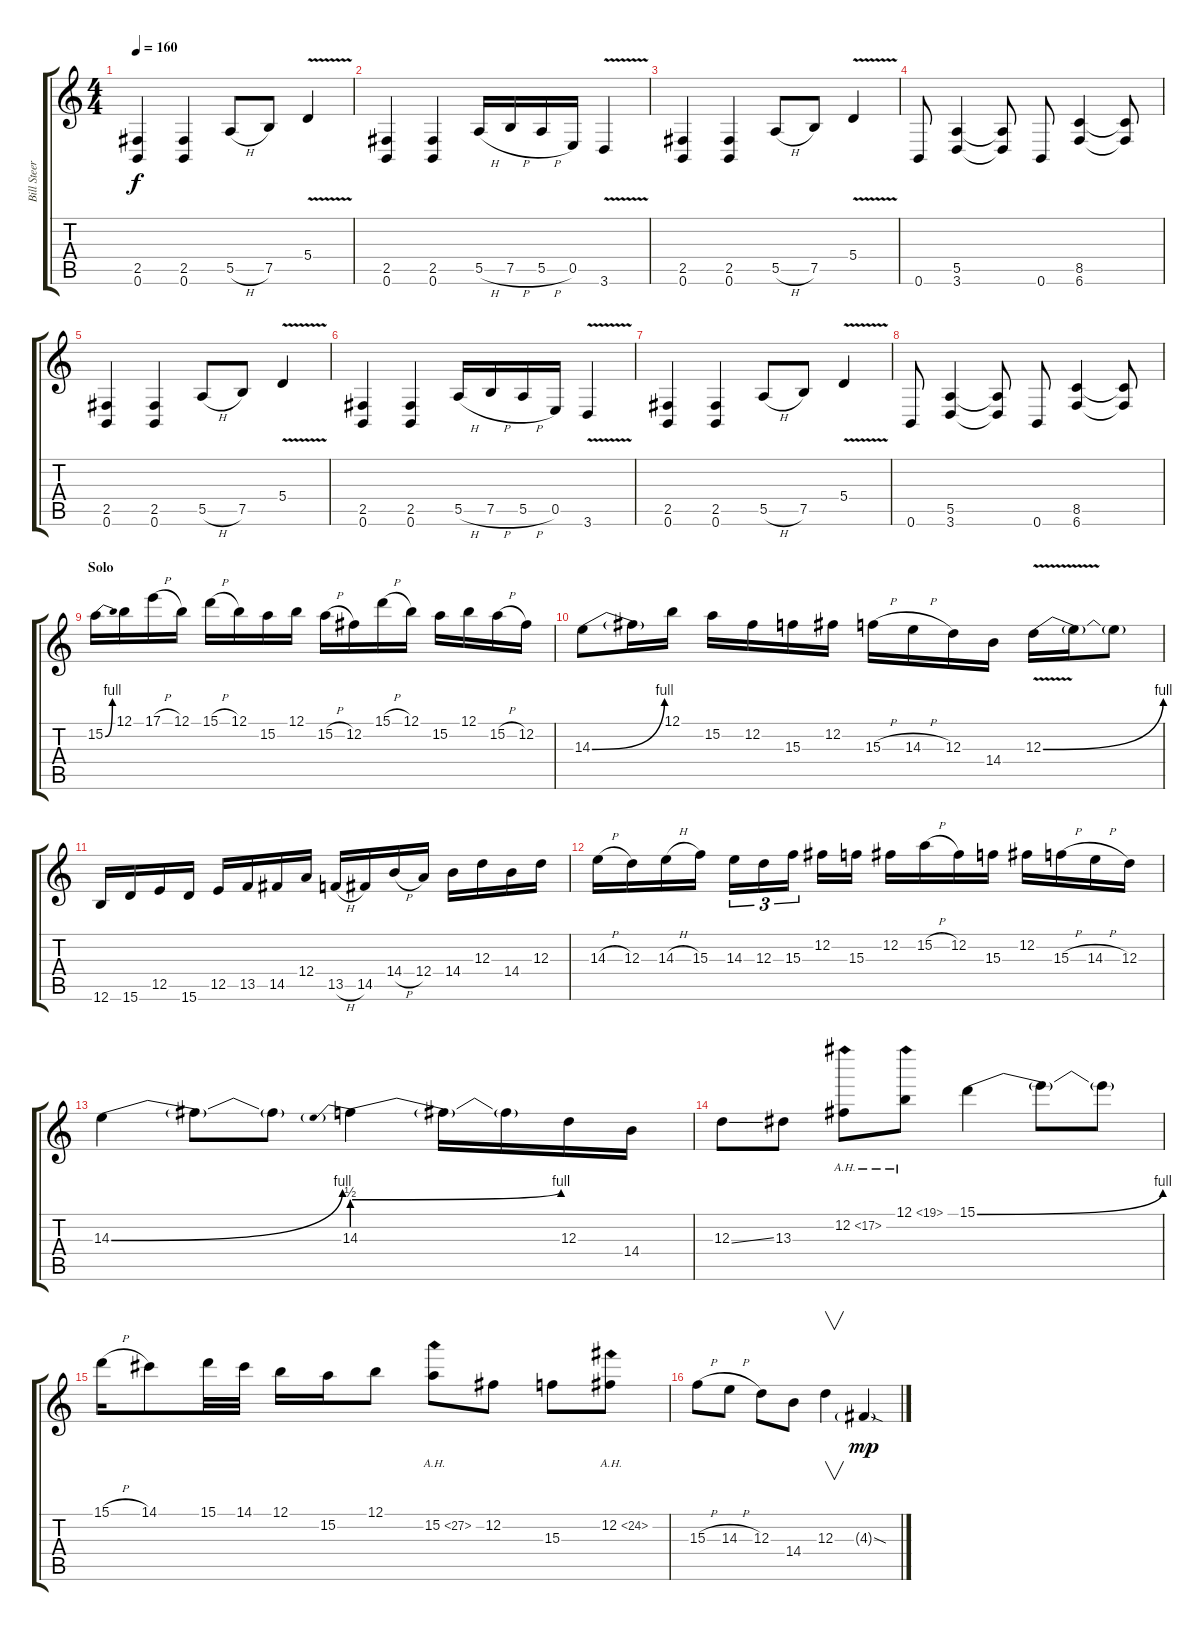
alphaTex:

\track ("Bill Steer" "Bill Steer") {instrument distortionguitar}
\staff {score tabs}
\tuning (B3 Gb3 D3 A2 E2 B1) {hide}
\ts (4 4)
\tempo 160
\clef g2
\ks c
(2.5 0.6).4{dy f} (2.5 0.6).4 5.5{h}.8 7.5.8 5.4{v}.4 |
(2.5 0.6).4 (2.5 0.6).4 5.5{h}.16 7.5{h}.16 5.5{h}.16 0.5.16 3.6{v}.4 |
(2.5 0.6).4 (2.5 0.6).4 5.5{h}.8 7.5.8 5.4{v}.4 |
0.6.8 (5.5 3.6).4 (5.5{t} 3.6{t}).8 0.6.8 (8.5 6.6).4 (8.5{t} 6.6{t}).8 |
(2.5 0.6).4 (2.5 0.6).4 5.5{h}.8 7.5.8 5.4{v}.4 |
(2.5 0.6).4 (2.5 0.6).4 5.5{h}.16 7.5{h}.16 5.5{h}.16 0.5.16 3.6{v}.4 |
(2.5 0.6).4 (2.5 0.6).4 5.5{h}.8 7.5.8 5.4{v}.4 |
0.6.8 (5.5 3.6).4 (5.5{t} 3.6{t}).8 0.6.8 (8.5 6.6).4 (8.5{t} 6.6{t}).8 |
\section ("" "Solo")
15.2{be (bend 0 0 60 4)}.16 12.1.16 17.1{h}.16 12.1.16 15.1{h}.16 12.1.16 15.2.16 12.1.16 15.2{h}.16 12.2.16 15.1{h}.16 12.1.16 15.2.16 12.1.16 15.2{h}.16 12.2.16 |
14.3{be (bend 0 0 60 4)}.8 14.3{t}.16 12.1.16 15.2.16 12.2.16 15.3.16 12.2.16 15.3{h}.16 14.3{h}.16 12.3.16 14.4.16 12.3{be (bend 0 0 60 4) v}.16 12.3{t}.16 12.3{t}.8 |
12.6.16 15.6.16 12.5.16 15.6.16 12.5.16 13.5.16 14.5.16 12.4.16 13.5{h}.16 14.5.16 14.4{h}.16 12.4.16 14.4.16 12.3.16 14.4.16 12.3.16 |
14.3{h}.16 12.3.16 14.3{h}.16 15.3.16 14.3.16{tu (3 2)} 12.3.16{tu (3 2)} 15.3.16{tu (3 2)} 12.2.16 15.3.16 12.2.16 15.2{h}.16 12.2.16 15.3.16 12.2.16 15.3{h}.16 14.3{h}.16 12.3.16 |
14.3{be (bend 0 0 60 4)}.4 14.3{t}.8 14.3{t}.8 14.3{be (prebendbend 0 2 60 4)}.4 14.3{t}.16 14.3{t}.16 12.3.16 14.4.16 |
12.3{ss}.8 13.3.8 12.2{ah 5}.8 12.1{ah 7}.8 15.1{be (bend 0 0 60 4)}.4 15.1{t}.8 15.1{t}.8 |
15.1{h}.16 14.1.8 15.1.32 14.1.32 12.1.16 15.2.16 12.1.8 15.2{ah 12}.8 12.2.8 15.3.8 12.2{ah 12}.8 |
15.3{h}.8 14.3{h}.8 12.3.8 14.4.8 12.3.4{v} 4.3{sod g}.4{dy mp}
